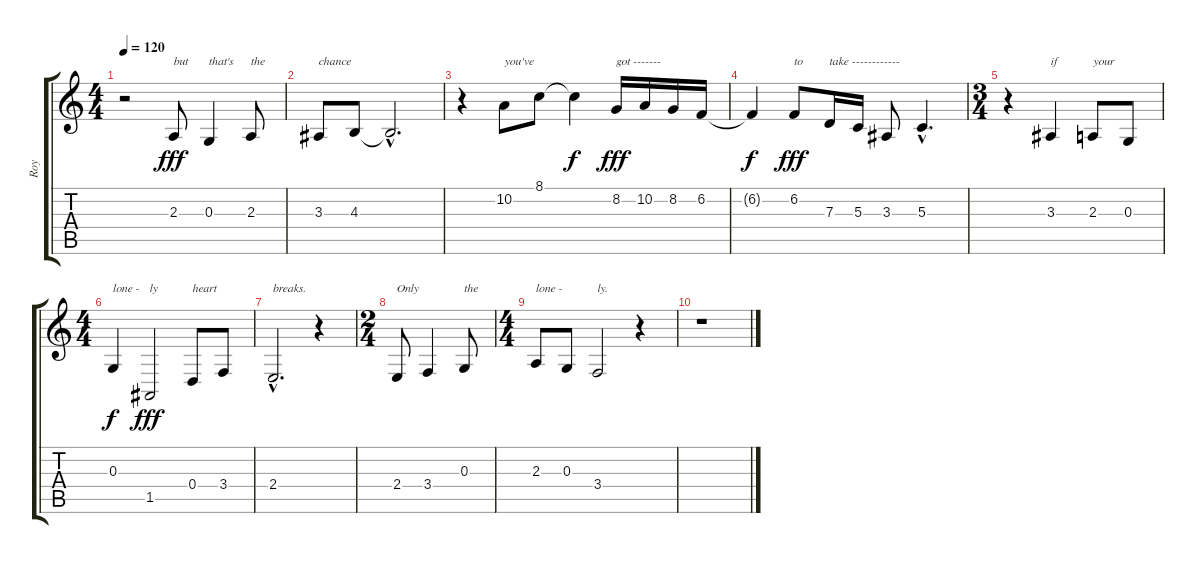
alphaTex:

\track ("Roy" "Roy") {instrument tenorsax}
\staff {score tabs}
\tuning (E4 B3 G3 D3 A2 E2) {hide}
\ts (4 4)
\tempo 120
\clef g2
\ks c
r.2{dy fff} 2.3.8{txt "but"} 0.3.4{txt "that's"} 2.3.8{txt "the"} |
3.3.8{txt "chance"} 4.3.8 4.3{hac t}.2{d} |
r.4 10.2.8{txt "you've"} 8.1.8 8.1{t}.4{dy f} 8.2.16{txt "got -------" dy fff} 10.2.16 8.2.16 6.2.16 |
6.2{t}.4{dy f} 6.2.8{txt "to" dy fff} 7.3.16{txt "take ------------"} 5.3.16 3.3.8 5.3{hac}.4{d} |
\ts (3 4)
r.4 3.3.4{txt "if"} 2.3.8{txt "your"} 0.3.8 |
\ts (4 4)
0.3.4{txt "lone -" dy f} 1.5.2{txt "ly" dy fff} 0.4.8{txt "heart"} 3.4.8 |
2.4{hac}.2{d txt "breaks."} r.4 |
\ts (2 4)
2.4.8{txt "Only"} 3.4.4 0.3.8{txt "the"} |
\ts (4 4)
2.3.8{txt "lone -"} 0.3.8 3.4.2{txt "ly."} r.4 |
r.1
